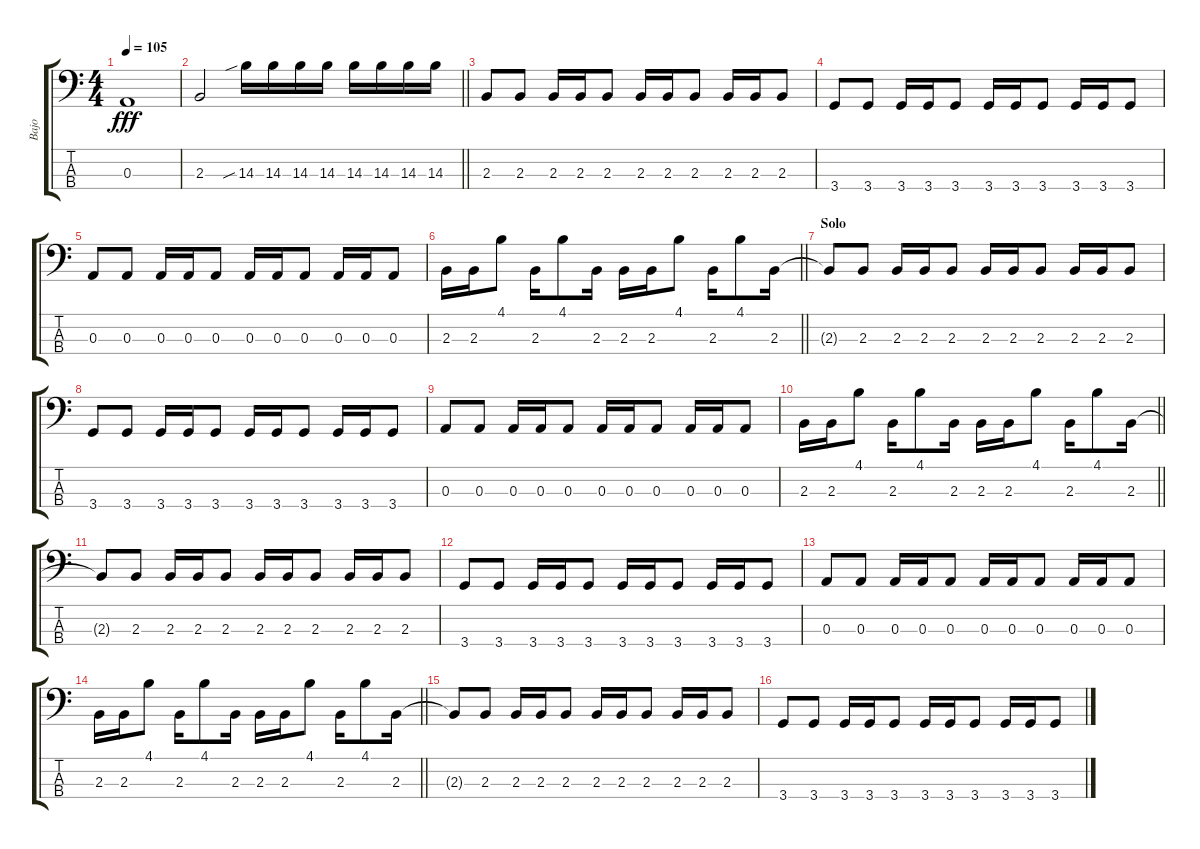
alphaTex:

\track ("Bajo" "Bajo") {instrument electricbassfinger}
\staff {score tabs}
\tuning (G2 D2 A1 E1) {hide}
\ts (4 4)
\tempo 105
\clef f4
\ks c
0.3.1{dy fff} |
\barLineRight lightlight
2.3.2 14.3{sib}.16 14.3.16 14.3.16 14.3.16 14.3.16 14.3.16 14.3.16 14.3.16 |
2.3.8 2.3.8 2.3.16 2.3.16 2.3.8 2.3.16 2.3.16 2.3.8 2.3.16 2.3.16 2.3.8 |
3.4.8 3.4.8 3.4.16 3.4.16 3.4.8 3.4.16 3.4.16 3.4.8 3.4.16 3.4.16 3.4.8 |
0.3.8 0.3.8 0.3.16 0.3.16 0.3.8 0.3.16 0.3.16 0.3.8 0.3.16 0.3.16 0.3.8 |
\barLineRight lightlight
2.3.16 2.3.16 4.1.8 2.3.16 4.1.8 2.3.16 2.3.16 2.3.16 4.1.8 2.3.16 4.1.8 2.3.16 |
\section ("" "Solo")
2.3{t}.8 2.3.8 2.3.16 2.3.16 2.3.8 2.3.16 2.3.16 2.3.8 2.3.16 2.3.16 2.3.8 |
3.4.8 3.4.8 3.4.16 3.4.16 3.4.8 3.4.16 3.4.16 3.4.8 3.4.16 3.4.16 3.4.8 |
0.3.8 0.3.8 0.3.16 0.3.16 0.3.8 0.3.16 0.3.16 0.3.8 0.3.16 0.3.16 0.3.8 |
\barLineRight lightlight
2.3.16 2.3.16 4.1.8 2.3.16 4.1.8 2.3.16 2.3.16 2.3.16 4.1.8 2.3.16 4.1.8 2.3.16 |
2.3{t}.8 2.3.8 2.3.16 2.3.16 2.3.8 2.3.16 2.3.16 2.3.8 2.3.16 2.3.16 2.3.8 |
3.4.8 3.4.8 3.4.16 3.4.16 3.4.8 3.4.16 3.4.16 3.4.8 3.4.16 3.4.16 3.4.8 |
0.3.8 0.3.8 0.3.16 0.3.16 0.3.8 0.3.16 0.3.16 0.3.8 0.3.16 0.3.16 0.3.8 |
\barLineRight lightlight
2.3.16 2.3.16 4.1.8 2.3.16 4.1.8 2.3.16 2.3.16 2.3.16 4.1.8 2.3.16 4.1.8 2.3.16 |
2.3{t}.8 2.3.8 2.3.16 2.3.16 2.3.8 2.3.16 2.3.16 2.3.8 2.3.16 2.3.16 2.3.8 |
3.4.8 3.4.8 3.4.16 3.4.16 3.4.8 3.4.16 3.4.16 3.4.8 3.4.16 3.4.16 3.4.8
